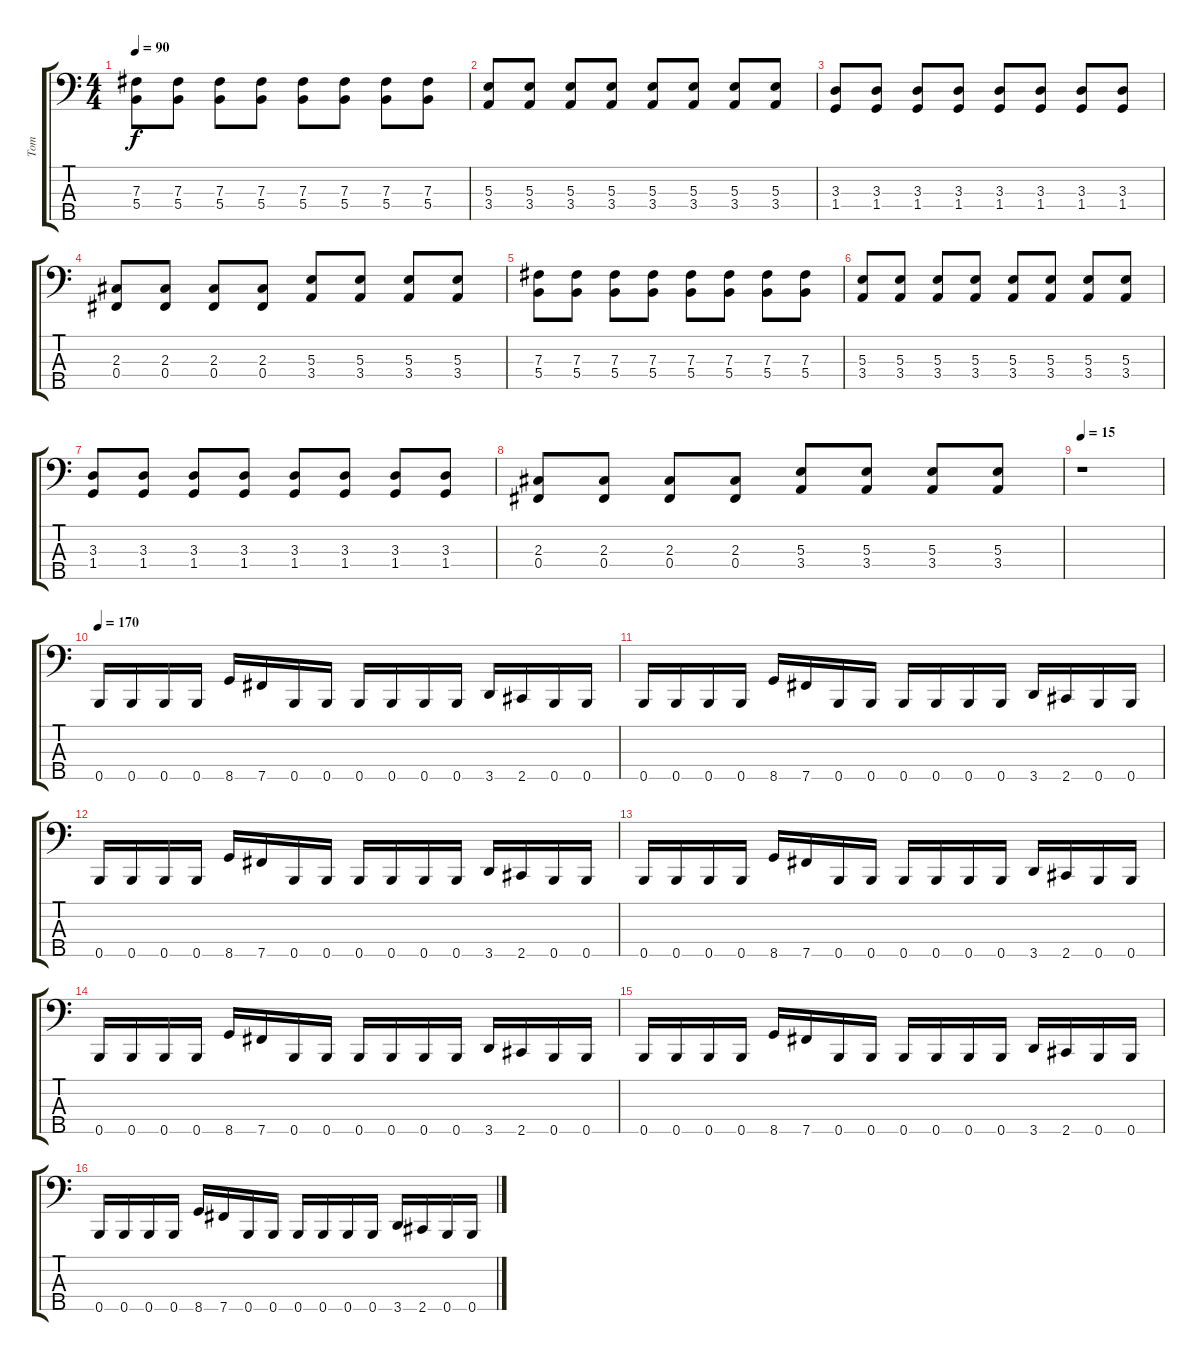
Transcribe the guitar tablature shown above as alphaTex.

\track ("Tom" "Tom") {instrument electricbasspick}
\staff {score tabs}
\tuning (A2 E2 B1 Gb1 B0) {hide}
\ts (4 4)
\tempo 90
\clef f4
\ks c
(7.3 5.4).8{dy f} (7.3 5.4).8 (7.3 5.4).8 (7.3 5.4).8 (7.3 5.4).8 (7.3 5.4).8 (7.3 5.4).8 (7.3 5.4).8 |
(5.3 3.4).8 (5.3 3.4).8 (5.3 3.4).8 (5.3 3.4).8 (5.3 3.4).8 (5.3 3.4).8 (5.3 3.4).8 (5.3 3.4).8 |
(3.3 1.4).8 (3.3 1.4).8 (3.3 1.4).8 (3.3 1.4).8 (3.3 1.4).8 (3.3 1.4).8 (3.3 1.4).8 (3.3 1.4).8 |
(2.3 0.4).8 (2.3 0.4).8 (2.3 0.4).8 (2.3 0.4).8 (5.3 3.4).8 (5.3 3.4).8 (5.3 3.4).8 (5.3 3.4).8 |
(7.3 5.4).8 (7.3 5.4).8 (7.3 5.4).8 (7.3 5.4).8 (7.3 5.4).8 (7.3 5.4).8 (7.3 5.4).8 (7.3 5.4).8 |
(5.3 3.4).8 (5.3 3.4).8 (5.3 3.4).8 (5.3 3.4).8 (5.3 3.4).8 (5.3 3.4).8 (5.3 3.4).8 (5.3 3.4).8 |
(3.3 1.4).8 (3.3 1.4).8 (3.3 1.4).8 (3.3 1.4).8 (3.3 1.4).8 (3.3 1.4).8 (3.3 1.4).8 (3.3 1.4).8 |
(2.3 0.4).8 (2.3 0.4).8 (2.3 0.4).8 (2.3 0.4).8 (5.3 3.4).8 (5.3 3.4).8 (5.3 3.4).8 (5.3 3.4).8 |
\tempo 15
r.1 |
\tempo 170
0.5.16 0.5.16 0.5.16 0.5.16 8.5.16 7.5.16 0.5.16 0.5.16 0.5.16 0.5.16 0.5.16 0.5.16 3.5.16 2.5.16 0.5.16 0.5.16 |
0.5.16 0.5.16 0.5.16 0.5.16 8.5.16 7.5.16 0.5.16 0.5.16 0.5.16 0.5.16 0.5.16 0.5.16 3.5.16 2.5.16 0.5.16 0.5.16 |
0.5.16 0.5.16 0.5.16 0.5.16 8.5.16 7.5.16 0.5.16 0.5.16 0.5.16 0.5.16 0.5.16 0.5.16 3.5.16 2.5.16 0.5.16 0.5.16 |
0.5.16 0.5.16 0.5.16 0.5.16 8.5.16 7.5.16 0.5.16 0.5.16 0.5.16 0.5.16 0.5.16 0.5.16 3.5.16 2.5.16 0.5.16 0.5.16 |
0.5.16 0.5.16 0.5.16 0.5.16 8.5.16 7.5.16 0.5.16 0.5.16 0.5.16 0.5.16 0.5.16 0.5.16 3.5.16 2.5.16 0.5.16 0.5.16 |
0.5.16 0.5.16 0.5.16 0.5.16 8.5.16 7.5.16 0.5.16 0.5.16 0.5.16 0.5.16 0.5.16 0.5.16 3.5.16 2.5.16 0.5.16 0.5.16 |
0.5.16 0.5.16 0.5.16 0.5.16 8.5.16 7.5.16 0.5.16 0.5.16 0.5.16 0.5.16 0.5.16 0.5.16 3.5.16 2.5.16 0.5.16 0.5.16
